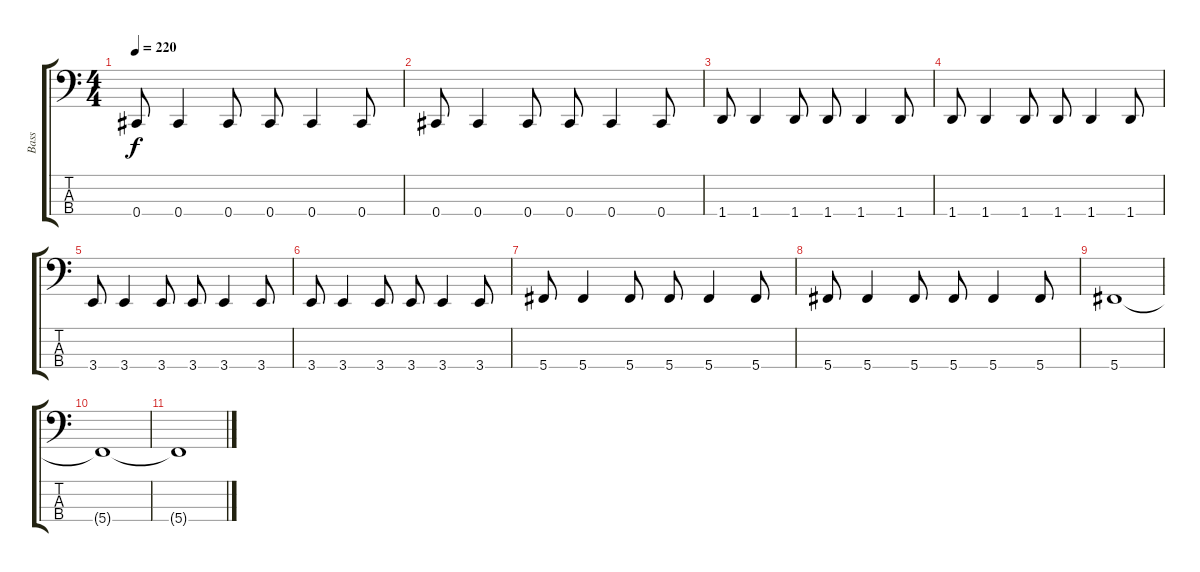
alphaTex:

\track ("Bass" "Bass") {instrument electricbasspick}
\staff {score tabs}
\tuning (Gb2 Db2 Ab1 Db1) {hide}
\ts (4 4)
\tempo 220
\clef f4
\ks c
0.4.8{dy f} 0.4.4 0.4.8 0.4.8 0.4.4 0.4.8 |
0.4.8 0.4.4 0.4.8 0.4.8 0.4.4 0.4.8 |
1.4.8 1.4.4 1.4.8 1.4.8 1.4.4 1.4.8 |
1.4.8 1.4.4 1.4.8 1.4.8 1.4.4 1.4.8 |
3.4.8 3.4.4 3.4.8 3.4.8 3.4.4 3.4.8 |
3.4.8 3.4.4 3.4.8 3.4.8 3.4.4 3.4.8 |
5.4.8 5.4.4 5.4.8 5.4.8 5.4.4 5.4.8 |
5.4.8 5.4.4 5.4.8 5.4.8 5.4.4 5.4.8 |
5.4.1 |
5.4{t}.1 |
5.4{t}.1
